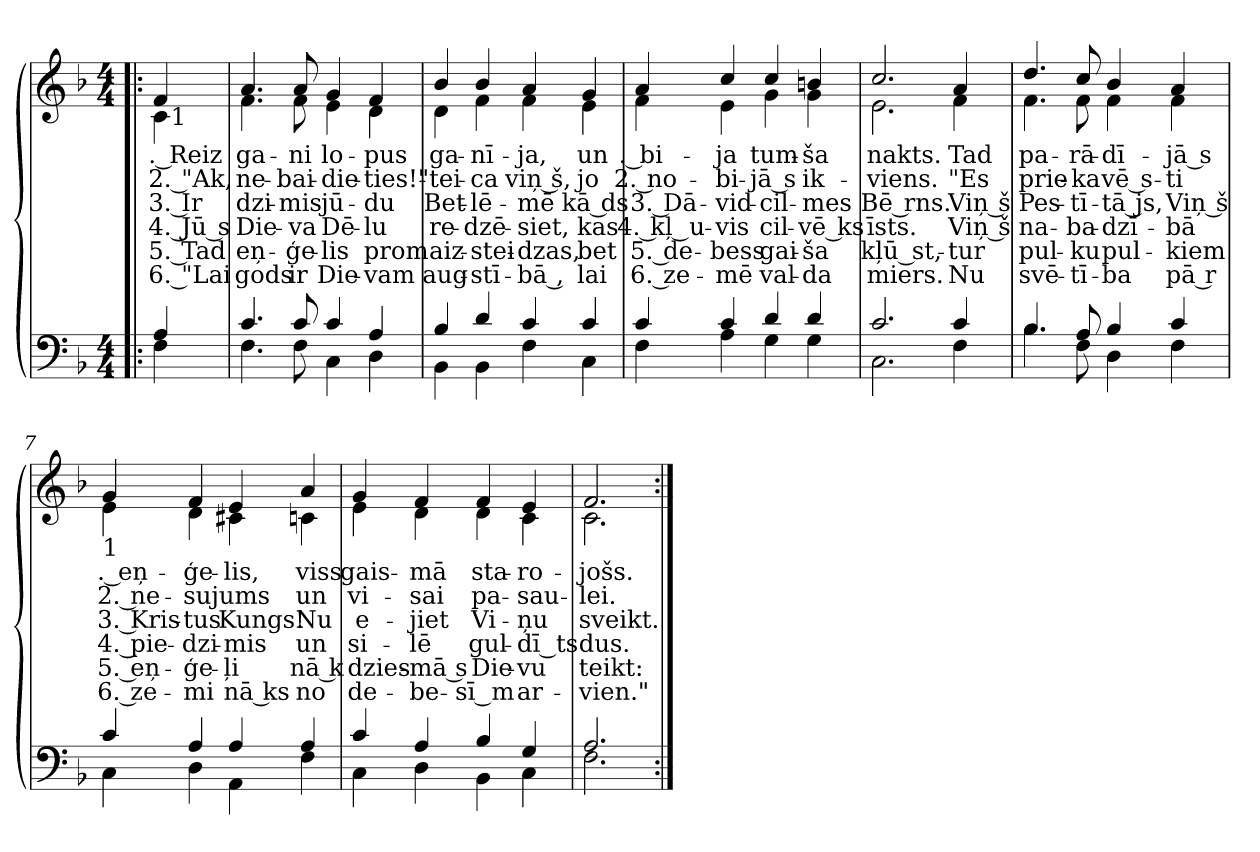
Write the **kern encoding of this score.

**kern	**kern	**text	**text	**text	**text	**text	**text
*part1	*part1	*part1	*part1	*part1	*part1	*part1	*part1
*staff2	*staff1	*staff1	*staff1	*staff1	*staff1	*staff1	*staff1
*clefF4	*clefG2	*	*	*	*	*	*
*k[b-]	*k[b-]	*	*	*	*	*	*
*F:	*F:	*	*	*	*	*	*
*M4/4	*M4/4	*	*	*	*	*	*
=1!|:	=1!|:	=1!|:	=1!|:	=1!|:	=1!|:	=1!|:	=1!|:
*^	*	*	*	*	*	*	*
!	!	!LO:TX:a:t=Andante	!	!	!	!	!	!
!	!	!	!LO:LY:b:rj	!LO:LY:b:rj	!LO:LY:b:rj	!LO:LY:b:rj	!LO:LY:b:rj	!LO:LY:b:rj
*	*	*^	*	*	*	*	*	*
*	*	*	*^	*	*	*	*	*	*
4A/	4F\	4f/	4c\	32ryy	. Reiz	2. "Ak,	3. Ir	4. Jū s	5. Tad	6. "Lai
!	!	!	!	!LO:TX:b:t=1	!	!	!	!	!	!
.	.	.	.	8..ryy	.	.	.	.	.	.
=2	=2	=2	=2	=2	=2	=2	=2	=2	=2	=2
!	!	!	!	!	!LO:LY:b	!LO:LY:b	!LO:LY:b	!LO:LY:b	!LO:LY:b	!LO:LY:b
*	*	*	*v	*v	*	*	*	*	*	*
4.c/	4.F\	4.a/	4.f\	ga-	ne-	dzi-	Die-	eņ-	gods
!	!	!	!	!LO:LY:b	!LO:LY:b	!LO:LY:b	!LO:LY:b	!LO:LY:b	!LO:LY:b
8c/	8F\	8a/	8f\	-ni	-bai-	-mis	-va	-ģe-	ir
!	!	!	!	!LO:LY:b	!LO:LY:b	!LO:LY:b	!LO:LY:b	!LO:LY:b	!LO:LY:b
4c/	4C\	4g/	4e\	lo-	-die-	jū-	Dē-	-lis	Die-
!	!	!	!	!LO:LY:b	!LO:LY:b	!LO:LY:b	!LO:LY:b	!LO:LY:b	!LO:LY:b
4A/	4D\	4f/	4d\	-pus	-ties!"-	-du	-lu	prom	-vam
=3	=3	=3	=3	=3	=3	=3	=3	=3	=3
!	!	!	!	!LO:LY:b	!LO:LY:b	!LO:LY:b	!LO:LY:b	!LO:LY:b	!LO:LY:b
4B-/	4BB-\	4b-/	4d\	ga-	-tei-	Bet-	re-	aiz-	aug-
!	!	!	!	!LO:LY:b:rj	!LO:LY:b:rj	!LO:LY:b:rj	!LO:LY:b:rj	!LO:LY:b:rj	!LO:LY:b:rj
4d/	4BB-\	4b-/	4f\	-nī-	-ca	-lē-	-dzē-	-stei-	-stī-
!	!	!	!	!LO:LY:b	!LO:LY:b	!LO:LY:b	!LO:LY:b	!LO:LY:b	!LO:LY:b
4c/	4F\	4a/	4f\	-ja,	viņ š,	-mē	-siet,	-dzas,	-bā ,
!	!	!	!	!LO:LY:b	!LO:LY:b	!LO:LY:b	!LO:LY:b	!LO:LY:b	!LO:LY:b
4c/	4C\	4g/	4e\	un	jo	kā ds	kas	bet	lai
!!LO:LB:g=z	!!
=4	=4	=4	=4	=4	=4	=4	=4	=4	=4
!	!	!	!	!LO:LY:b:rj	!LO:LY:b:rj	!LO:LY:b:rj	!LO:LY:b:rj	!LO:LY:b:rj	!LO:LY:b:rj
4c/	4F\	4a/	4f\	. bi-	2. no-	3. Dā-	4. kļ u-	5. de-	6. ze-
!	!	!	!	!LO:LY:b	!LO:LY:b	!LO:LY:b	!LO:LY:b	!LO:LY:b	!LO:LY:b
4c/	4A\	4cc/	4e\	-ja	-bi-	-vid-	-vis	-bess	-mē
!	!	!	!	!LO:LY:b	!LO:LY:b	!LO:LY:b	!LO:LY:b	!LO:LY:b	!LO:LY:b
4d/	4G\	4cc/	4g\	tum-	-jā s	-cil-	cil-	gai-	val-
!	!	!	!	!LO:LY:b	!LO:LY:b	!LO:LY:b	!LO:LY:b	!LO:LY:b	!LO:LY:b
4d/	4G\	4bn/	4g\	-ša	ik-	-mes	-vē ks	-ša	-da
=5	=5	=5	=5	=5	=5	=5	=5	=5	=5
!	!	!	!	!LO:LY:b	!LO:LY:b	!LO:LY:b	!LO:LY:b	!LO:LY:b	!LO:LY:b
2.c/	2.C\	2.cc/	2.e\	nakts.	-viens.	Bē rns.	īsts.	kļū st,-	miers.
!	!	!	!	!LO:LY:b	!LO:LY:b	!LO:LY:b	!LO:LY:b	!LO:LY:b	!LO:LY:b
4c/	4F\	4a/	4f\	Tad	"Es	Viņ š	Viņ š	-tur	Nu
=6	=6	=6	=6	=6	=6	=6	=6	=6	=6
!	!	!	!	!LO:LY:b	!LO:LY:b	!LO:LY:b	!LO:LY:b	!LO:LY:b	!LO:LY:b
4.B-/	4.B-\	4.dd/	4.f\	pa-	prie-	Pes-	na-	pul-	svē-
!	!	!	!	!LO:LY:b:rj	!LO:LY:b:rj	!LO:LY:b:rj	!LO:LY:b:rj	!LO:LY:b:rj	!LO:LY:b:rj
8A/	8F\	8cc/	8f\	-rā-	-ka	-tī-	-ba-	-ku	-tī-
!	!	!	!	!LO:LY:b:rj	!LO:LY:b:rj	!LO:LY:b:rj	!LO:LY:b:rj	!LO:LY:b:rj	!LO:LY:b:rj
4B-/	4D\	4b-/	4f\	-dī-	vē s-	-tā js,	-dzī-	pul-	-ba
!	!	!	!	!LO:LY:b:rj	!LO:LY:b:rj	!LO:LY:b:rj	!LO:LY:b:rj	!LO:LY:b:rj	!LO:LY:b:rj
4c/	4F\	4a/	4f\	-jā s	-ti	Viņ š	-bā	-kiem	pā r
!!LO:PB:g=z	!!
=7	=7	=7	=7	=7	=7	=7	=7	=7	=7
!	!	!LO:TX:b:t=1	!	!	!	!	!	!	!
!	!	!	!	!LO:LY:b:rj	!LO:LY:b:rj	!LO:LY:b:rj	!LO:LY:b:rj	!LO:LY:b:rj	!LO:LY:b:rj
4c/	4C\	4g/	4e\	. eņ-	2. ne-	3. Kris-	4. pie-	5. eņ-	6. ze-
!	!	!	!	!LO:LY:b:rj	!LO:LY:b:rj	!LO:LY:b:rj	!LO:LY:b:rj	!LO:LY:b:rj	!LO:LY:b:rj
4A/	4D\	4f/	4d\	-ģe-	-su	-tus	-dzi-	-ģe-	-mi
!	!	!	!	!LO:LY:b	!LO:LY:b	!LO:LY:b	!LO:LY:b	!LO:LY:b	!LO:LY:b
4A/	4AA\	4e/	4c#X\	-lis,	jums	Kungs!	-mis	-ļi	nā ks
!	!	!	!	!LO:LY:b	!LO:LY:b	!LO:LY:b	!LO:LY:b	!LO:LY:b	!LO:LY:b
4A/	4F\	4a/	4cn\	viss	un	Nu	un	nā k	no
=8	=8	=8	=8	=8	=8	=8	=8	=8	=8
!	!	!	!	!LO:LY:b	!LO:LY:b	!LO:LY:b	!LO:LY:b	!LO:LY:b	!LO:LY:b
4c/	4C\	4g/	4e\	gais-	vi-	e-	si-	dzies-	de-
!	!	!	!	!LO:LY:b:rj	!LO:LY:b:rj	!LO:LY:b:rj	!LO:LY:b:rj	!LO:LY:b:rj	!LO:LY:b:rj
4A/	4D\	4f/	4d\	-mā	-sai	-jiet	-lē	-mā s	-be-
!	!	!	!	!LO:LY:b	!LO:LY:b	!LO:LY:b	!LO:LY:b	!LO:LY:b	!LO:LY:b
4B-/	4BB-\	4f/	4d\	sta-	pa-	Vi-	gul-	Die-	-sī m
!	!	!	!	!LO:LY:b	!LO:LY:b	!LO:LY:b	!LO:LY:b	!LO:LY:b	!LO:LY:b
4G/	4C\	4e/	4c\	-ro-	-sau-	-ņu	-dī ts	-vu	ar-
=9	=9	=9	=9	=9	=9	=9	=9	=9	=9
!	!	!	!	!LO:LY:b	!LO:LY:b	!LO:LY:b	!LO:LY:b	!LO:LY:b	!LO:LY:b
2.A/	2.F\	2.f/	2.c\	-jošs.	-lei.	sveikt.	dus.	teikt:	-vien."
*v	*v	*	*	*	*	*	*	*	*
*	*v	*v	*	*	*	*	*	*
=:|!	=:|!	=:|!	=:|!	=:|!	=:|!	=:|!	=:|!
*-	*-	*-	*-	*-	*-	*-	*-
